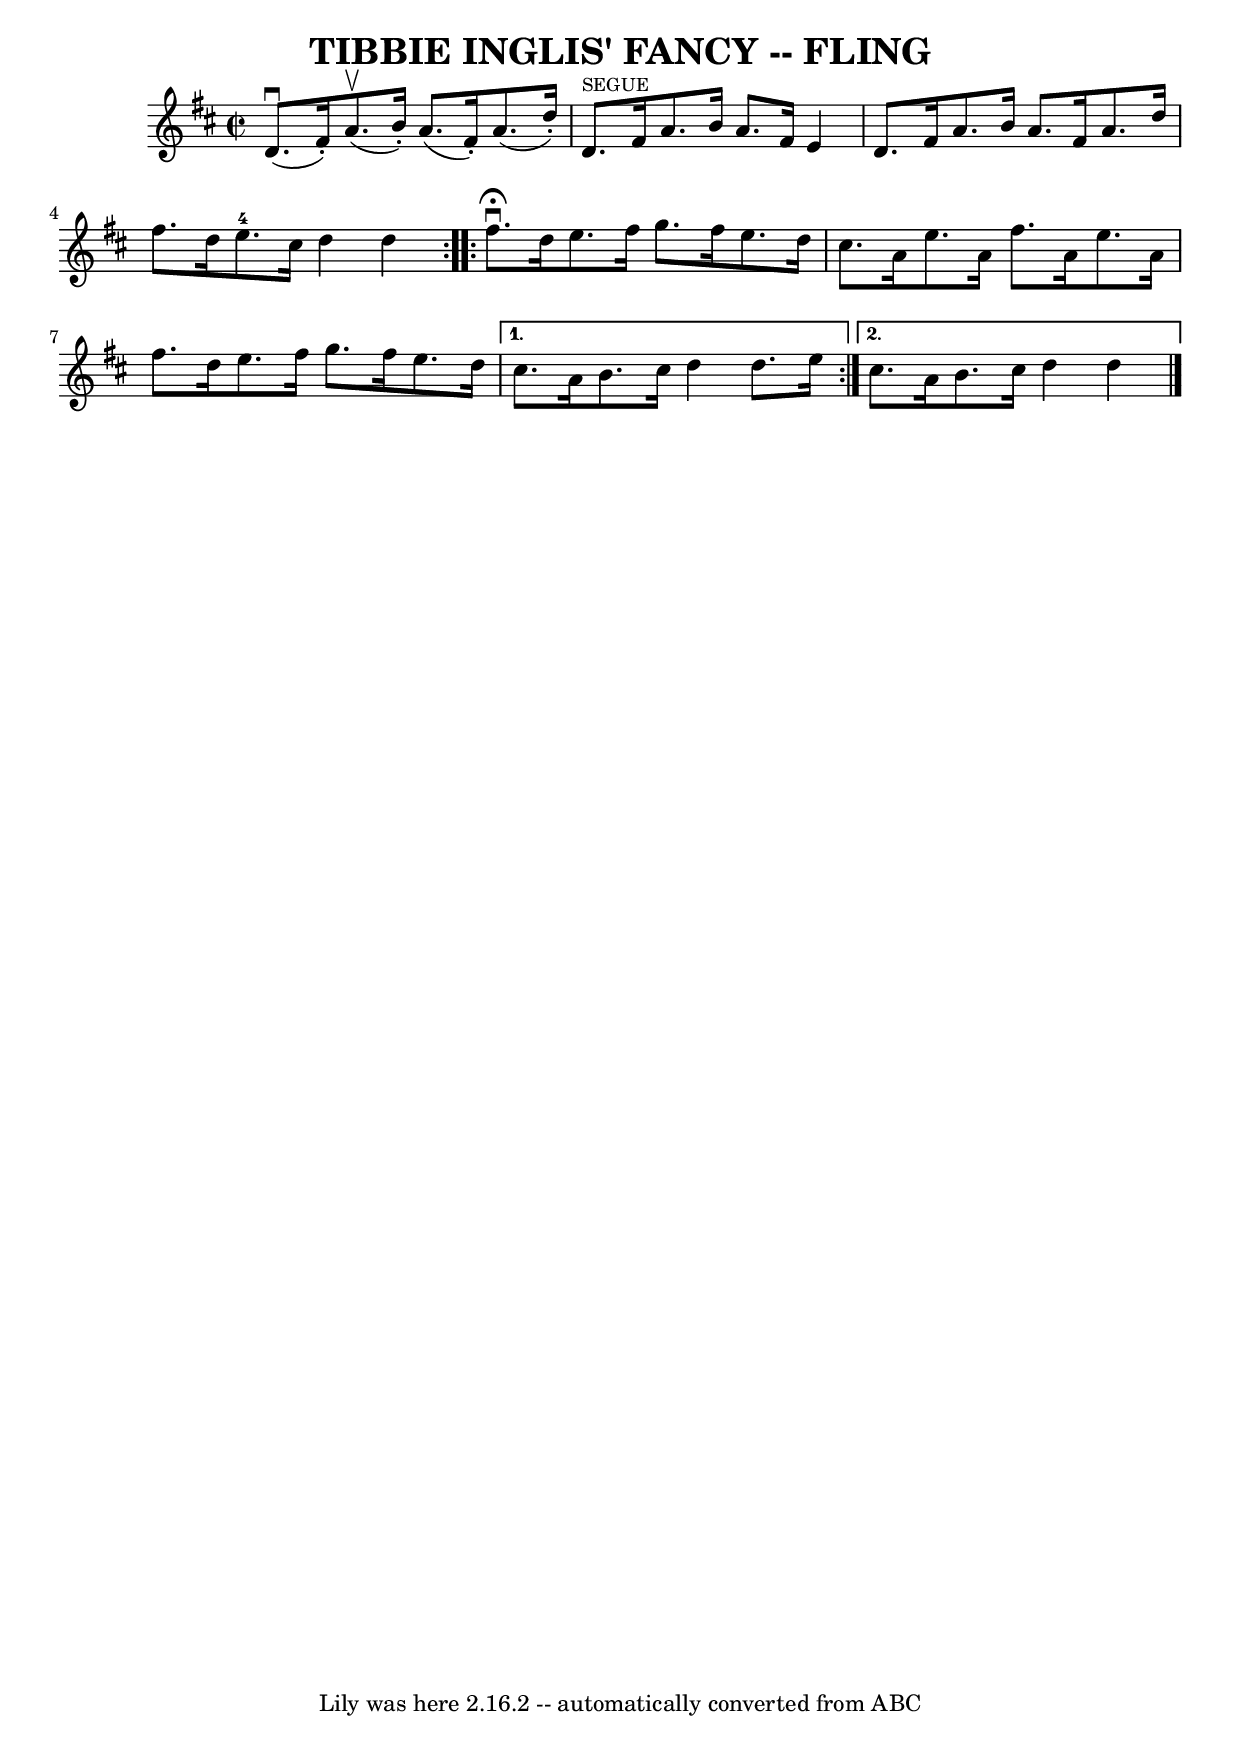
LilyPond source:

\version "2.16.2"
\include "Mammoth.ily"
\header {
  %% book = "Ryan's Mammoth Collection of Fiddle Tunes"
  crossRefNumber = "1"
  footnotes = ""
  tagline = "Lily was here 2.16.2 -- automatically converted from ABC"
  title = "TIBBIE INGLIS' FANCY -- FLING"

}
voicedefault =  {


  \override Staff.TimeSignature #'style = #'C
  \time 2/2 
  \key d \major   
  \repeat volta 2 {
    d'8. (^\downbow fis'16 -.) 
    a'8. (^\upbow b'16 -.) a'8. (fis'16 -.) a'8. (d''16 -.)   
    |
    d'8.^\segue fis'16 a'8. b'16 a'8. fis'16 e'4      
    |
    d'8. fis'16 a'8. b'16 a'8. fis'16 a'8. d''16  
    |
    fis''8. d''16 e''8.-4 cis''16 d''4 d''4    
  }     

  \repeat volta 2 {
    fis''8.^\fermata^\downbow d''16 e''8. fis''16    
    g''8. fis''16 e''8. d''16    |
    cis''8. a'16 e''8.    
    a'16 fis''8. a'16 e''8. a'16    |
    fis''8. d''16    
    e''8. fis''16 g''8. fis''16 e''8. d''16    
  } \alternative{{   
    cis''8. a'16 b'8. cis''16 d''4 d''8. e''16    
  } { cis''8.   
      a'16 b'8. cis''16 d''4 d''4    <<   \bar "|."  >>   
    }
	       }

}

\score{
  <<

    \context Staff="default"
    {
      \voicedefault 
      
    }

  >>
  \layout {
    
  }
  \midi {
  }

}
